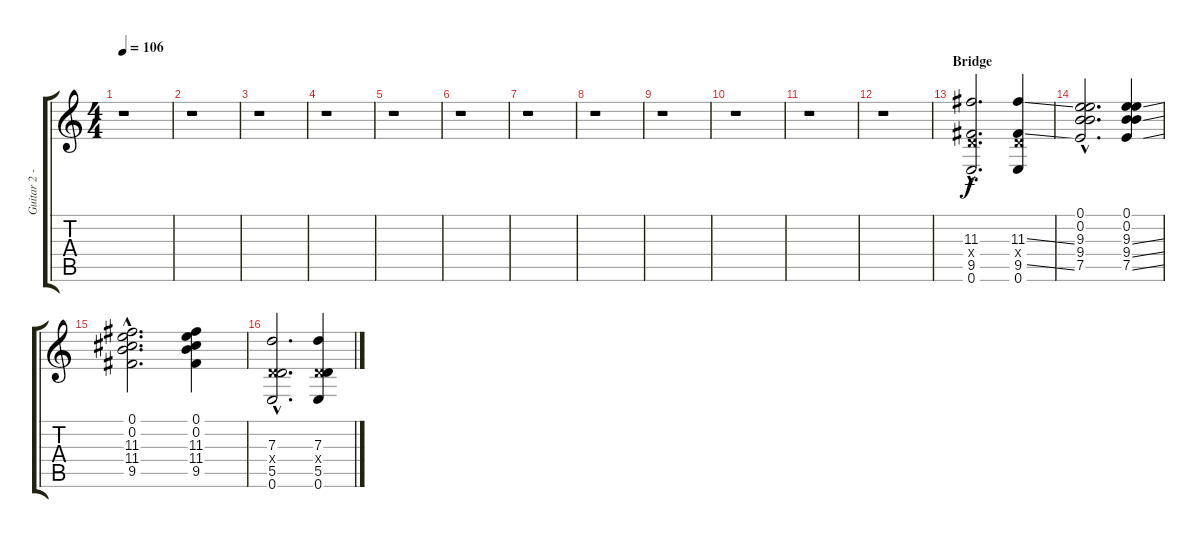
\track ("Guitar 2 - Mike Lewis" "Guitar 2 -") {instrument distortionguitar}
\staff {score tabs}
\tuning (E4 B3 G3 D3 A2 E2) {hide}
\ts (4 4)
\tempo 106
\clef g2
\ks c
r.1{dy f} |
r.1 |
r.1 |
r.1 |
r.1 |
r.1 |
r.1 |
r.1 |
r.1 |
r.1 |
r.1 |
r.1 |
\section ("" "Bridge")
(11.3{hac} 0.4{hac x} 9.5{hac} 0.6{hac}).2{d} (11.3{ss} 0.4{x} 9.5{ss} 0.6).4 |
(0.1{hac} 0.2{hac} 9.3{hac} 9.4{hac} 7.5{hac}).2{d} (0.1 0.2 9.3{ss} 9.4{ss} 7.5{ss}).4 |
(0.1{hac} 0.2{hac} 11.3{hac} 11.4{hac} 9.5{hac}).2{d} (0.1 0.2 11.3 11.4 9.5).4 |
(7.3{hac} 0.4{hac x} 5.5{hac} 0.6{hac}).2{d} (7.3 0.4{x} 5.5 0.6).4
